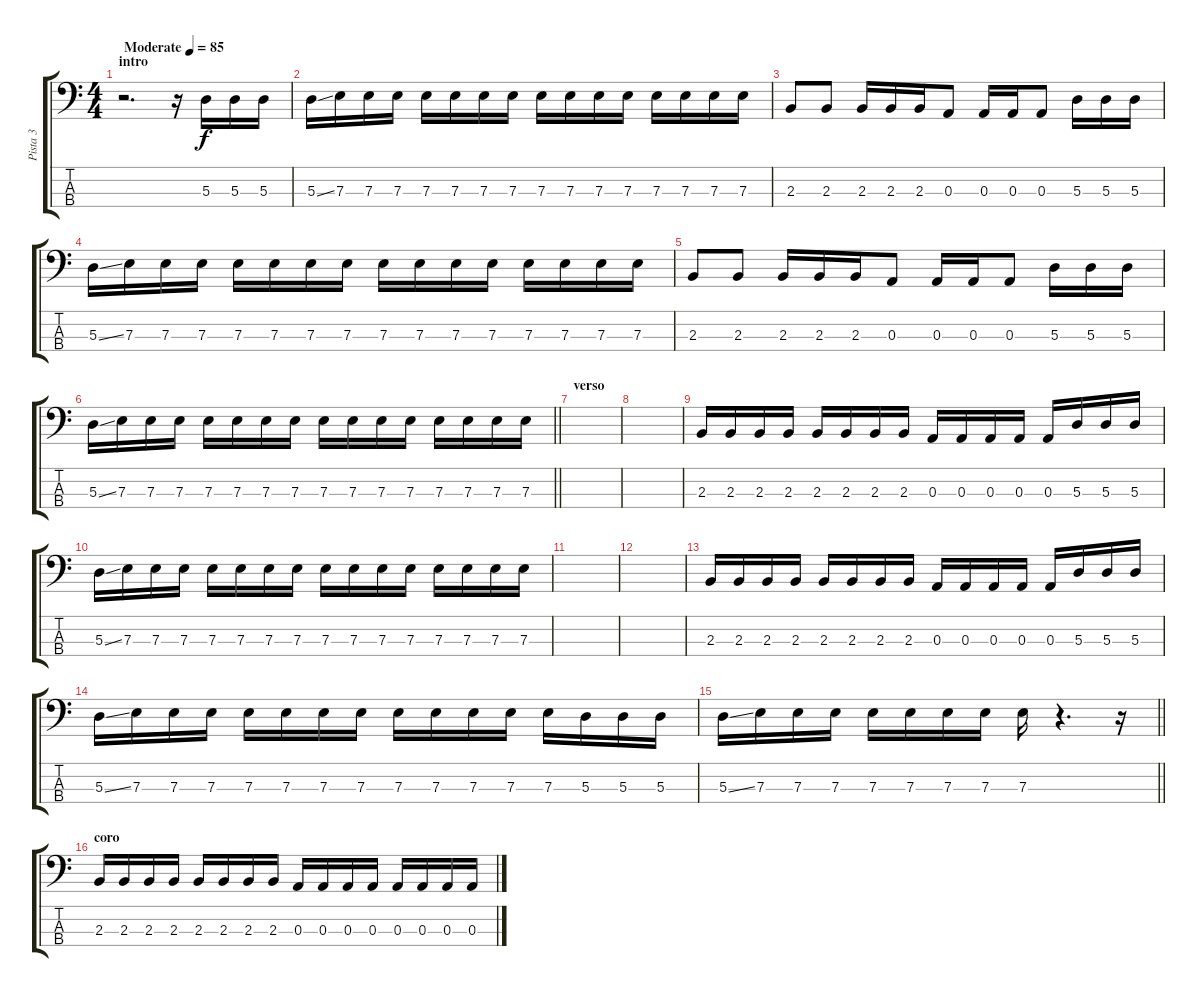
\track ("Pista 3" "Pista 3") {instrument electricbasspick}
\staff {score tabs}
\tuning (G2 D2 A1 E1) {hide}
\ts (4 4)
\section ("" "intro")
\tempo (85 "Moderate")
\clef f4
\ks c
r.2{d dy f instrument electricbasspick} r.16 5.3.16 5.3.16 5.3.16 |
5.3{ss}.16 7.3.16 7.3.16 7.3.16 7.3.16 7.3.16 7.3.16 7.3.16 7.3.16 7.3.16 7.3.16 7.3.16 7.3.16 7.3.16 7.3.16 7.3.16 |
2.3.8 2.3.8 2.3.16 2.3.16 2.3.16 0.3.8 0.3.16 0.3.16 0.3.8 5.3.16 5.3.16 5.3.16 |
5.3{ss}.16 7.3.16 7.3.16 7.3.16 7.3.16 7.3.16 7.3.16 7.3.16 7.3.16 7.3.16 7.3.16 7.3.16 7.3.16 7.3.16 7.3.16 7.3.16 |
2.3.8 2.3.8 2.3.16 2.3.16 2.3.16 0.3.8 0.3.16 0.3.16 0.3.8 5.3.16 5.3.16 5.3.16 |
\barLineRight lightlight
5.3{ss}.16 7.3.16 7.3.16 7.3.16 7.3.16 7.3.16 7.3.16 7.3.16 7.3.16 7.3.16 7.3.16 7.3.16 7.3.16 7.3.16 7.3.16 7.3.16 |
\section ("" "verso")
|
|
2.3.16 2.3.16 2.3.16 2.3.16 2.3.16 2.3.16 2.3.16 2.3.16 0.3.16 0.3.16 0.3.16 0.3.16 0.3.16 5.3.16 5.3.16 5.3.16 |
5.3{ss}.16 7.3.16 7.3.16 7.3.16 7.3.16 7.3.16 7.3.16 7.3.16 7.3.16 7.3.16 7.3.16 7.3.16 7.3.16 7.3.16 7.3.16 7.3.16 |
|
|
2.3.16 2.3.16 2.3.16 2.3.16 2.3.16 2.3.16 2.3.16 2.3.16 0.3.16 0.3.16 0.3.16 0.3.16 0.3.16 5.3.16 5.3.16 5.3.16 |
5.3{ss}.16 7.3.16 7.3.16 7.3.16 7.3.16 7.3.16 7.3.16 7.3.16 7.3.16 7.3.16 7.3.16 7.3.16 7.3.16 5.3.16 5.3.16 5.3.16 |
\barLineRight lightlight
5.3{ss}.16 7.3.16 7.3.16 7.3.16 7.3.16 7.3.16 7.3.16 7.3.16 7.3.16 r.4{d} r.16 |
\section ("" "coro")
2.3.16 2.3.16 2.3.16 2.3.16 2.3.16 2.3.16 2.3.16 2.3.16 0.3.16 0.3.16 0.3.16 0.3.16 0.3.16 0.3.16 0.3.16 0.3.16
